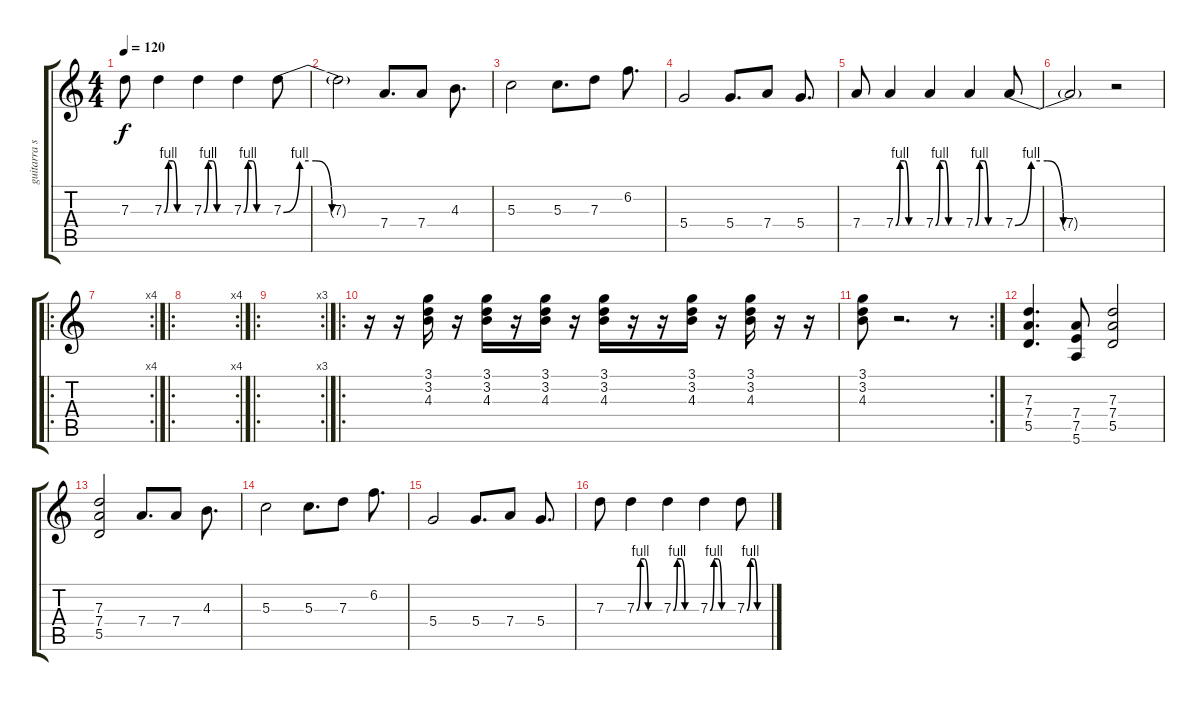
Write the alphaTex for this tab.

\track ("guitarra solista" "guitarra s") {instrument overdrivenguitar}
\staff {score tabs}
\tuning (E4 B3 G3 D3 A2 E2) {hide}
\ts (4 4)
\tempo 120
\clef g2
\ks c
7.3.8{dy f} 7.3{be (custom 0 0 10 4 20 4 30 0 60 0)}.4 7.3{be (custom 0 0 10 4 20 4 30 0 60 0)}.4 7.3{be (custom 0 0 10 4 20 4 30 0 60 0)}.4 7.3{be (custom 0 0 10 4 20 4 30 0 60 0)}.8 |
7.3{t}.2 7.4.8{d} 7.4.8 4.3.8{d} |
5.3.2 5.3.8{d} 7.3.8 6.2.8{d} |
5.4.2 5.4.8{d} 7.4.8 5.4.8{d} |
7.4.8 7.4{be (custom 0 0 10 4 20 4 30 0 60 0)}.4 7.4{be (custom 0 0 10 4 20 4 30 0 60 0)}.4 7.4{be (custom 0 0 10 4 20 4 30 0 60 0)}.4 7.4{be (custom 0 0 10 4 20 4 30 0 60 0)}.8 |
7.4{t}.2 r.2 |
\ro
\rc 4
|
\ro
\rc 4
|
\ro
\rc 3
|
\ro
r.16 r.16 (3.1 3.2 4.3).16 r.16 (3.1 3.2 4.3).16 r.16 (3.1 3.2 4.3).16 r.16 (3.1 3.2 4.3).16 r.16 r.16 (3.1 3.2 4.3).16 r.16 (3.1 3.2 4.3).16 r.16 r.16 |
\rc 2
(3.1 3.2 4.3).8 r.2{d} r.8 |
(7.3 7.4 5.5).4{d} (7.4 7.5 5.6).8 (7.3 7.4 5.5).2 |
(7.3 7.4 5.5).2 7.4.8{d} 7.4.8 4.3.8{d} |
5.3.2 5.3.8{d} 7.3.8 6.2.8{d} |
5.4.2 5.4.8{d} 7.4.8 5.4.8{d} |
7.3.8 7.3{be (custom 0 0 10 4 20 4 30 0 60 0)}.4 7.3{be (custom 0 0 10 4 20 4 30 0 60 0)}.4 7.3{be (custom 0 0 10 4 20 4 30 0 60 0)}.4 7.3{be (custom 0 0 10 4 20 4 30 0 60 0)}.8
